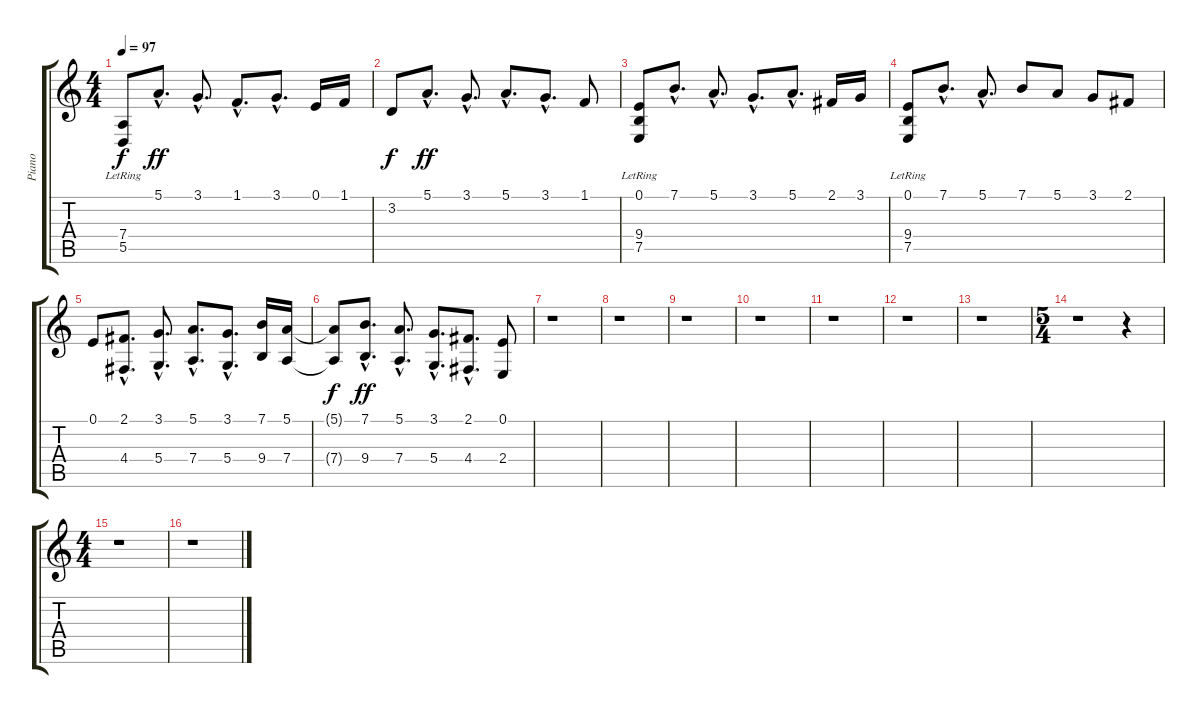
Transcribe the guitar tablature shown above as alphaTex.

\track ("Piano" "Piano") {instrument brightacousticpiano}
\staff {score tabs}
\tuning (E4 B3 G3 D3 A2 D2) {hide}
\ts (4 4)
\tempo 97
\clef g2
\ks c
(7.4{lr} 5.5{lr}).8{dy f} 5.1{hac}.8{d dy ff} 3.1{hac}.8{d} 1.1{hac}.8{d} 3.1{hac}.8{d} 0.1.16 1.1.16 |
3.2.8{dy f} 5.1{hac}.8{d dy ff} 3.1{hac}.8{d} 5.1{hac}.8{d} 3.1{hac}.8{d} 1.1.8 |
(0.1 9.4{lr} 7.5{lr}).8 7.1{hac}.8{d} 5.1{hac}.8{d} 3.1{hac}.8{d} 5.1{hac}.8{d} 2.1.16 3.1.16 |
(0.1 9.4{lr} 7.5{lr}).8 7.1{hac}.8{d} 5.1{hac}.8{d} 7.1.8 5.1.8 3.1.8 2.1.8 |
0.1.8 (2.1{hac} 4.4{hac}).8{d} (3.1{hac} 5.4{hac}).8{d} (5.1{hac} 7.4{hac}).8{d} (3.1{hac} 5.4{hac}).8{d} (7.1 9.4).16 (5.1 7.4).16 |
(5.1{t} 7.4{t}).8{dy f} (7.1{hac} 9.4{hac}).8{d dy ff} (5.1{hac} 7.4{hac}).8{d} (3.1{hac} 5.4{hac}).8{d} (2.1{hac} 4.4{hac}).8{d} (0.1 2.4).8 |
r.1 |
r.1 |
r.1 |
r.1 |
r.1 |
r.1 |
r.1 |
\ts (5 4)
r.1 r.4 |
\ts (4 4)
r.1 |
r.1
